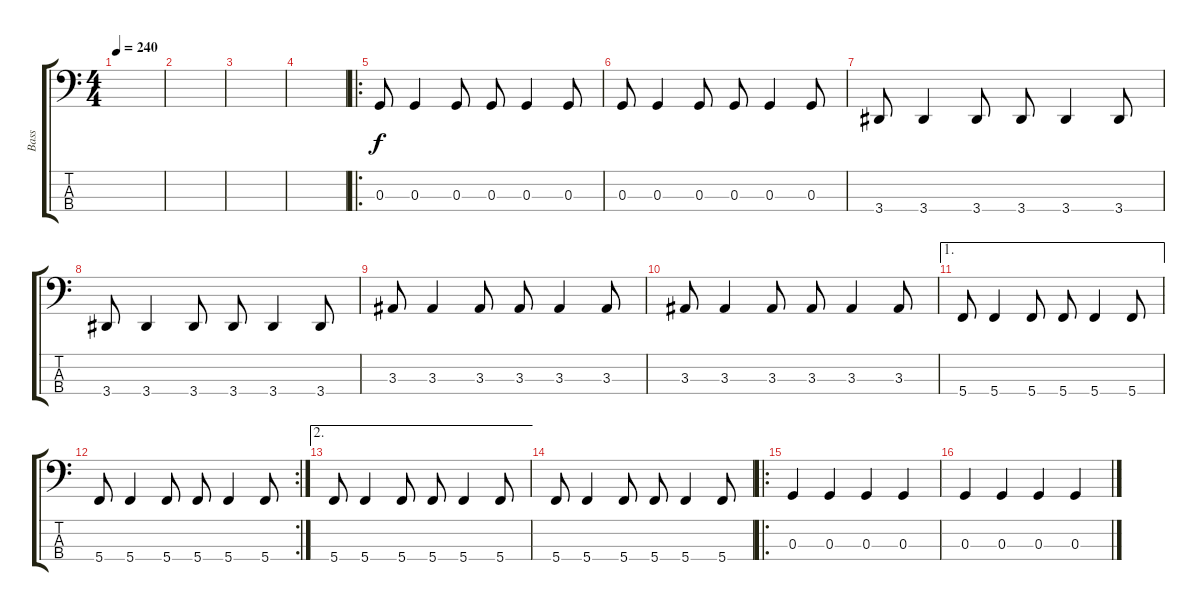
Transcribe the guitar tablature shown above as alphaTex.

\track ("Bass" "Bass") {instrument electricbassfinger}
\staff {score tabs}
\tuning (F2 C2 G1 C1) {hide}
\ts (4 4)
\tempo 240
\clef f4
\ks c
|
|
|
|
\ro
0.3.8 0.3.4 0.3.8 0.3.8 0.3.4 0.3.8 |
0.3.8 0.3.4 0.3.8 0.3.8 0.3.4 0.3.8 |
3.4.8 3.4.4 3.4.8 3.4.8 3.4.4 3.4.8 |
3.4.8 3.4.4 3.4.8 3.4.8 3.4.4 3.4.8 |
3.3.8 3.3.4 3.3.8 3.3.8 3.3.4 3.3.8 |
3.3.8 3.3.4 3.3.8 3.3.8 3.3.4 3.3.8 |
\ae 1
5.4.8 5.4.4 5.4.8 5.4.8 5.4.4 5.4.8 |
\rc 2
5.4.8 5.4.4 5.4.8 5.4.8 5.4.4 5.4.8 |
\ae 2
5.4.8 5.4.4 5.4.8 5.4.8 5.4.4 5.4.8 |
5.4.8 5.4.4 5.4.8 5.4.8 5.4.4 5.4.8 |
\ro
0.3.4 0.3.4 0.3.4 0.3.4 |
0.3.4 0.3.4 0.3.4 0.3.4
